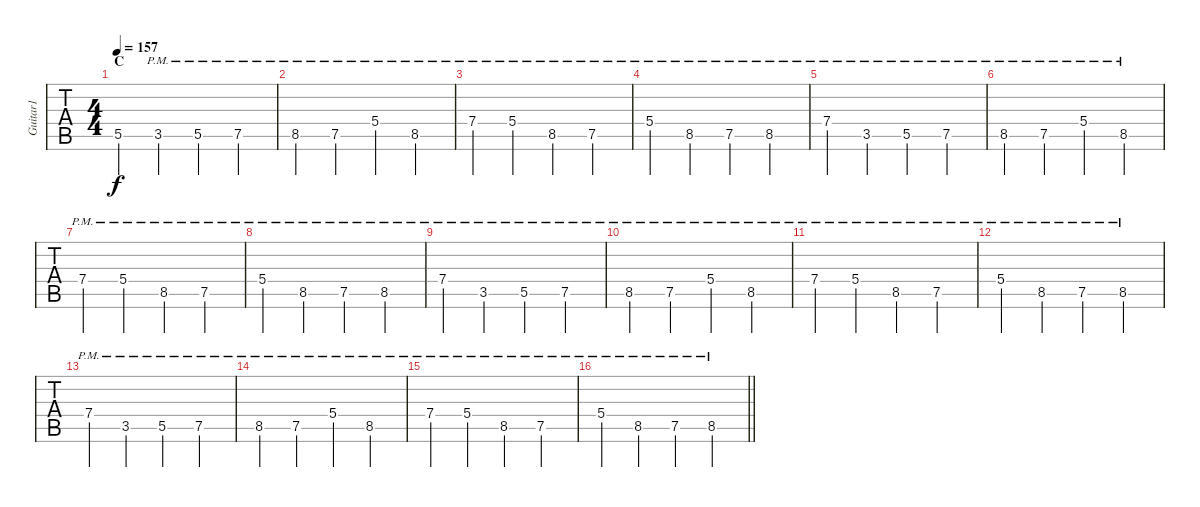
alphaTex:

\track ("Guitar1" "Guitar1") {instrument overdrivenguitar}
\staff {tabs}
\tuning (E4 B3 G3 D3 A2 D2) {hide}
\ts (4 4)
\section ("" "C")
\tempo 157
\clef g2
\ks c
5.5{t}.4{dy f} 3.5{pm}.4 5.5{pm}.4 7.5{pm}.4 |
8.5{pm}.4 7.5{pm}.4 5.4{pm}.4 8.5{pm}.4 |
7.4{pm}.4 5.4{pm}.4 8.5{pm}.4 7.5{pm}.4 |
5.4{pm}.4 8.5{pm}.4 7.5{pm}.4 8.5{pm}.4 |
7.4{pm}.4 3.5{pm}.4 5.5{pm}.4 7.5{pm}.4 |
8.5{pm}.4 7.5{pm}.4 5.4{pm}.4 8.5{pm}.4 |
7.4{pm}.4 5.4{pm}.4 8.5{pm}.4 7.5{pm}.4 |
5.4{pm}.4 8.5{pm}.4 7.5{pm}.4 8.5{pm}.4 |
7.4{pm}.4 3.5{pm}.4 5.5{pm}.4 7.5{pm}.4 |
8.5{pm}.4 7.5{pm}.4 5.4{pm}.4 8.5{pm}.4 |
7.4{pm}.4 5.4{pm}.4 8.5{pm}.4 7.5{pm}.4 |
5.4{pm}.4 8.5{pm}.4 7.5{pm}.4 8.5{pm}.4 |
7.4{pm}.4 3.5{pm}.4 5.5{pm}.4 7.5{pm}.4 |
8.5{pm}.4 7.5{pm}.4 5.4{pm}.4 8.5{pm}.4 |
7.4{pm}.4 5.4{pm}.4 8.5{pm}.4 7.5{pm}.4 |
\barLineRight lightlight
5.4{pm}.4 8.5{pm}.4 7.5{pm}.4 8.5{pm}.4
